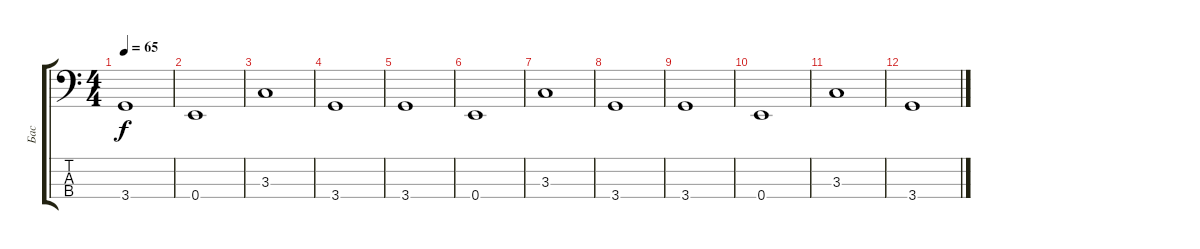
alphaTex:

\track ("Бас" "Бас") {instrument fretlessbass}
\staff {score tabs}
\tuning (G2 D2 A1 E1) {hide}
\ts (4 4)
\tempo 65
\clef f4
\ks c
3.4.1{dy f} |
0.4.1 |
3.3.1 |
3.4.1 |
3.4.1 |
0.4.1 |
3.3.1 |
3.4.1 |
3.4.1 |
0.4.1 |
3.3.1 |
3.4.1
